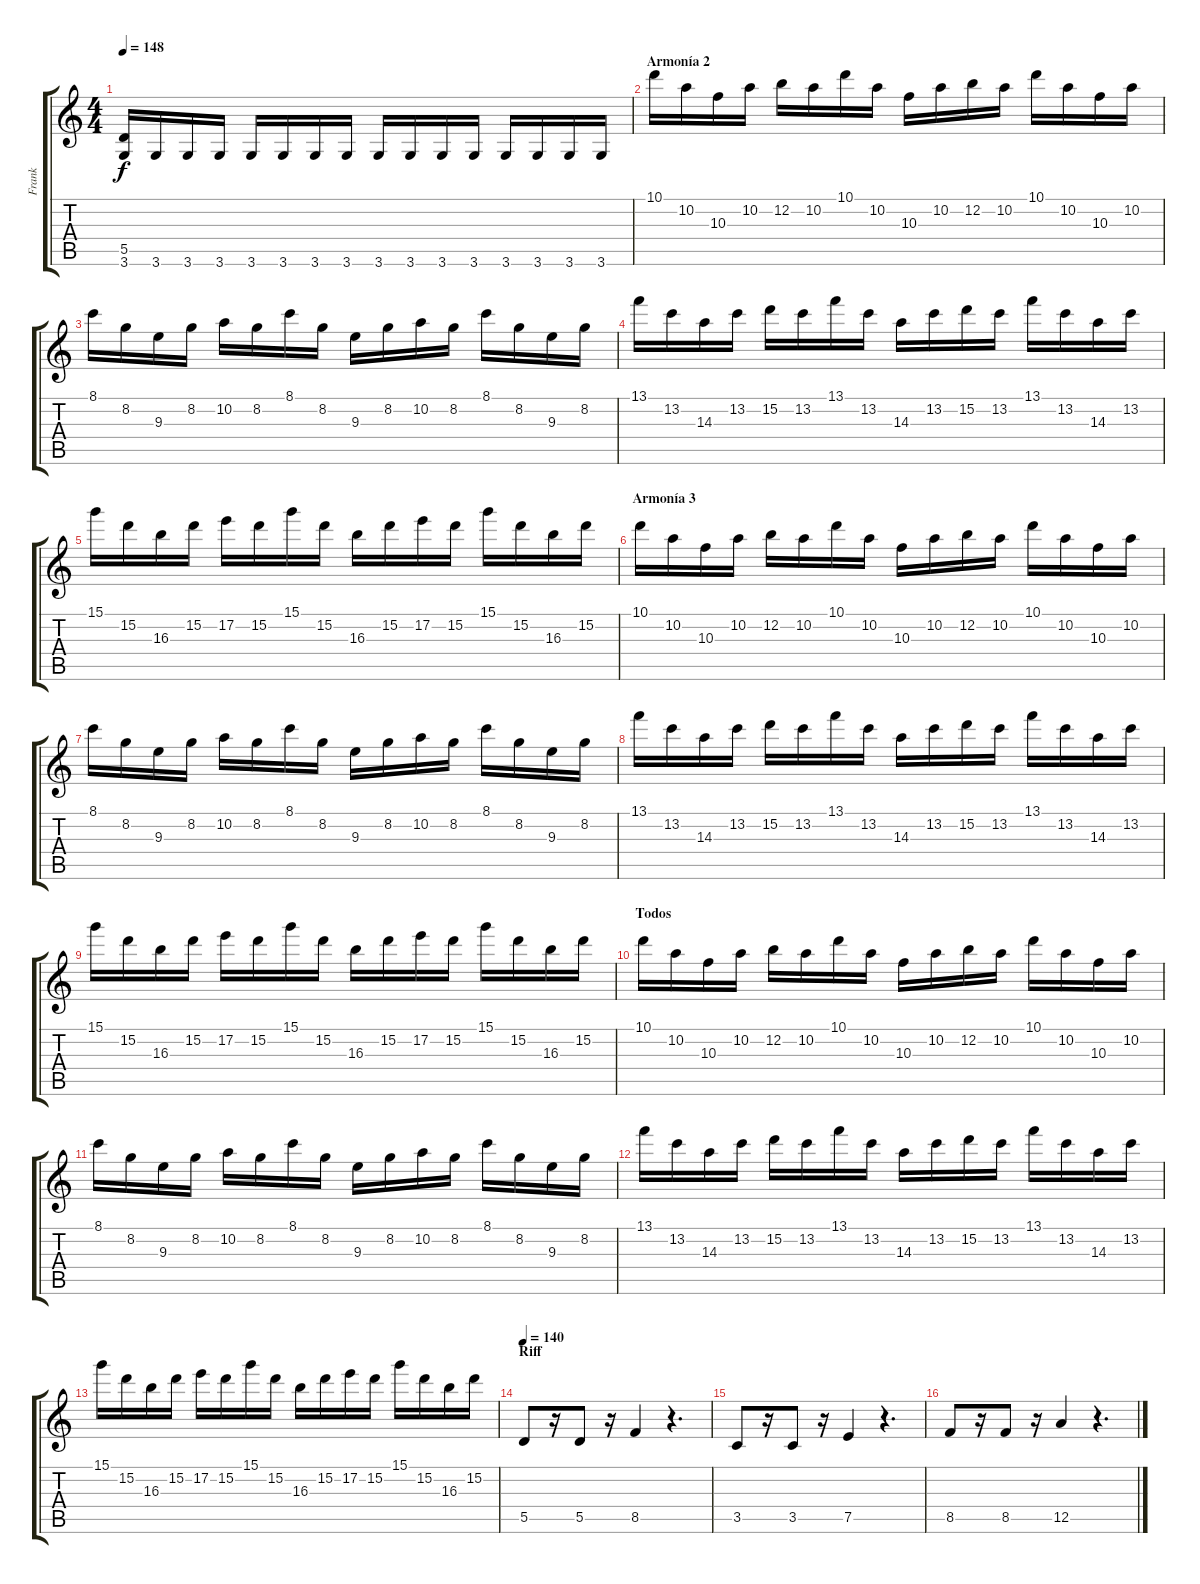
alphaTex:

\track ("Frank" "Frank") {instrument distortionguitar}
\staff {score tabs}
\tuning (E4 B3 G3 D3 A2 E2) {hide}
\ts (4 4)
\tempo 148
\clef g2
\ks c
(5.5 3.6).16{dy f} 3.6.16 3.6.16 3.6.16 3.6.16 3.6.16 3.6.16 3.6.16 3.6.16 3.6.16 3.6.16 3.6.16 3.6.16 3.6.16 3.6.16 3.6.16 |
\section ("" "Armonía 2")
10.1.16{volume 14} 10.2.16 10.3.16 10.2.16 12.2.16 10.2.16 10.1.16 10.2.16 10.3.16 10.2.16 12.2.16 10.2.16 10.1.16 10.2.16 10.3.16 10.2.16 |
8.1.16 8.2.16 9.3.16 8.2.16 10.2.16 8.2.16 8.1.16 8.2.16 9.3.16 8.2.16 10.2.16 8.2.16 8.1.16 8.2.16 9.3.16 8.2.16 |
13.1.16 13.2.16 14.3.16 13.2.16 15.2.16 13.2.16 13.1.16 13.2.16 14.3.16 13.2.16 15.2.16 13.2.16 13.1.16 13.2.16 14.3.16 13.2.16 |
15.1.16 15.2.16 16.3.16 15.2.16 17.2.16 15.2.16 15.1.16 15.2.16 16.3.16 15.2.16 17.2.16 15.2.16 15.1.16 15.2.16 16.3.16 15.2.16 |
\section ("" "Armonía 3")
10.1.16 10.2.16 10.3.16 10.2.16 12.2.16 10.2.16 10.1.16 10.2.16 10.3.16 10.2.16 12.2.16 10.2.16 10.1.16 10.2.16 10.3.16 10.2.16 |
8.1.16 8.2.16 9.3.16 8.2.16 10.2.16 8.2.16 8.1.16 8.2.16 9.3.16 8.2.16 10.2.16 8.2.16 8.1.16 8.2.16 9.3.16 8.2.16 |
13.1.16 13.2.16 14.3.16 13.2.16 15.2.16 13.2.16 13.1.16 13.2.16 14.3.16 13.2.16 15.2.16 13.2.16 13.1.16 13.2.16 14.3.16 13.2.16 |
15.1.16 15.2.16 16.3.16 15.2.16 17.2.16 15.2.16 15.1.16 15.2.16 16.3.16 15.2.16 17.2.16 15.2.16 15.1.16 15.2.16 16.3.16 15.2.16 |
\section ("" "Todos")
10.1.16 10.2.16 10.3.16 10.2.16 12.2.16 10.2.16 10.1.16 10.2.16 10.3.16 10.2.16 12.2.16 10.2.16 10.1.16 10.2.16 10.3.16 10.2.16 |
8.1.16 8.2.16 9.3.16 8.2.16 10.2.16 8.2.16 8.1.16 8.2.16 9.3.16 8.2.16 10.2.16 8.2.16 8.1.16 8.2.16 9.3.16 8.2.16 |
13.1.16 13.2.16 14.3.16 13.2.16 15.2.16 13.2.16 13.1.16 13.2.16 14.3.16 13.2.16 15.2.16 13.2.16 13.1.16 13.2.16 14.3.16 13.2.16 |
15.1.16 15.2.16 16.3.16 15.2.16 17.2.16 15.2.16 15.1.16 15.2.16 16.3.16 15.2.16 17.2.16 15.2.16 15.1.16 15.2.16 16.3.16 15.2.16 |
\section ("" "Riff")
\tempo 140
5.5.8{volume 11} r.16 5.5.8 r.16 8.5.4 r.4{d} |
3.5.8 r.16 3.5.8 r.16 7.5.4 r.4{d} |
8.5.8 r.16 8.5.8 r.16 12.5.4 r.4{d}
